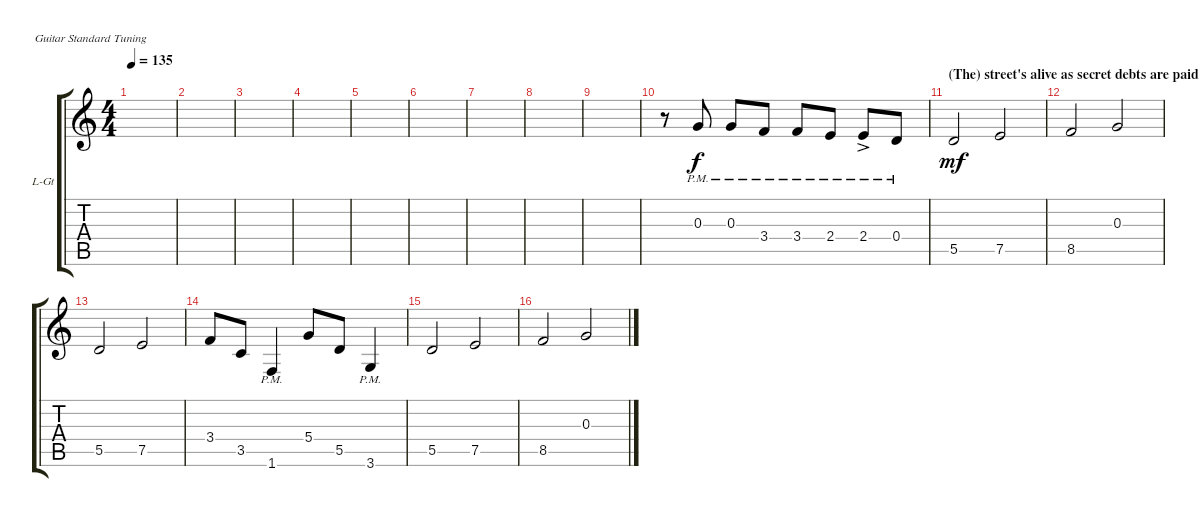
\defaultSystemsLayout 4
\bracketExtendMode groupsimilarinstruments
\firstSystemTrackNameOrientation horizontal
\otherSystemsTrackNameOrientation horizontal
\track ("Lead Guitar" "L-Gt") {instrument overdrivenguitar}
\staff {score tabs}
\tuning (E4 B3 G3 D3 A2 E2)
\ts (4 4)
\tempo 135
\clef g2
\scale
0.333333
\ks c
|
\scale
0.333333 |
\scale
0.333333 |
\scale
0.333333 |
\scale
0.333333 |
\scale
0.333333 |
\scale
0.333333 |
\scale
0.333333 |
\scale
0.333333 |
\scale
0.333333 r.8 0.3{pm}.8 0.3{pm}.8 3.4{pm}.8 3.4{pm}.8 2.4{pm}.8 2.4{ac pm}.8 0.4{pm}.8 |
\section ("" "(The) street's alive as secret debts are paid")
\scale
0.333333 5.5.2{dy mf} 7.5.2 |
\scale
0.333333 8.5.2 0.3.2 |
\scale
0.333333 5.5.2 7.5.2 |
\scale
0.333333 3.4.8 3.5.8 1.6{pm}.4 5.4.8 5.5.8 3.6{pm}.4 |
\scale
0.333333 5.5.2 7.5.2 |
\scale
0.333333 8.5.2 0.3.2
